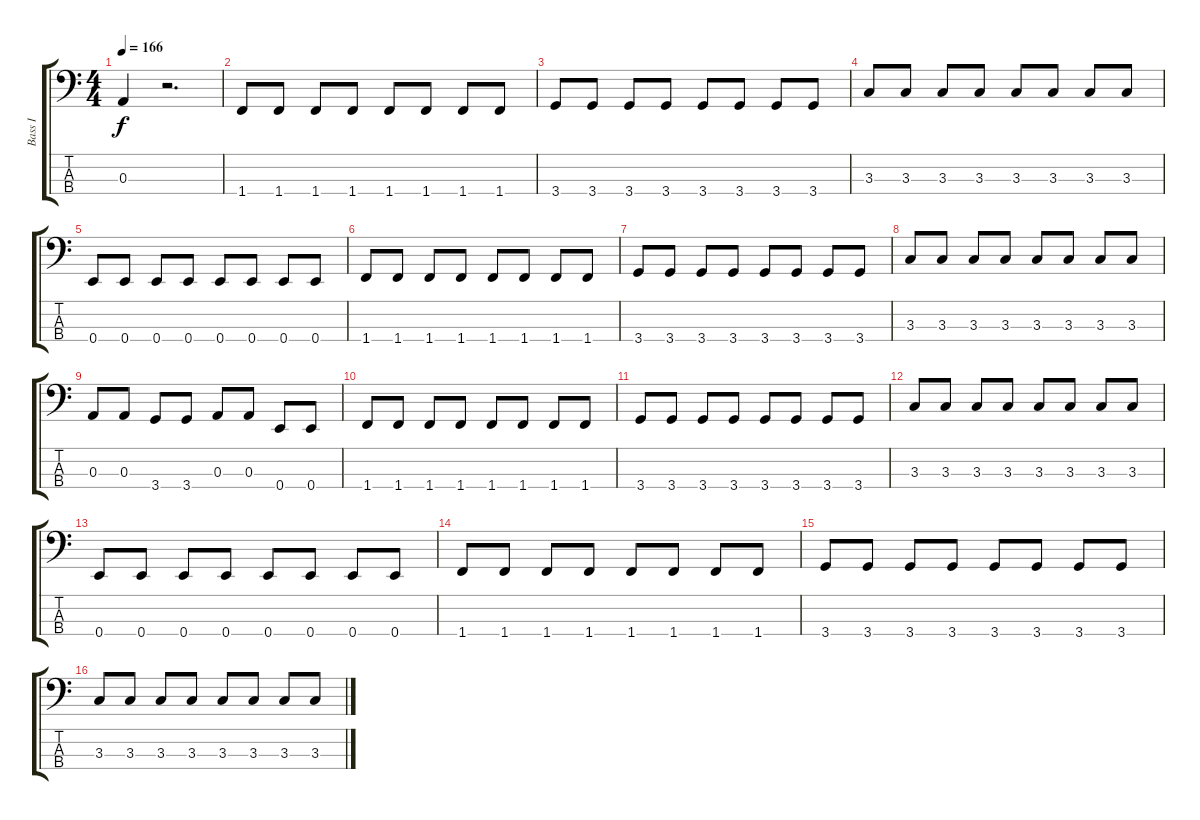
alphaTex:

\track ("Bass I" "Bass I") {instrument electricbassfinger}
\staff {score tabs}
\tuning (G2 D2 A1 E1) {hide}
\ts (4 4)
\tempo 166
\clef f4
\ks c
0.3.4{dy f} r.2{d} |
1.4.8 1.4.8 1.4.8 1.4.8 1.4.8 1.4.8 1.4.8 1.4.8 |
3.4.8 3.4.8 3.4.8 3.4.8 3.4.8 3.4.8 3.4.8 3.4.8 |
3.3.8 3.3.8 3.3.8 3.3.8 3.3.8 3.3.8 3.3.8 3.3.8 |
0.4.8 0.4.8 0.4.8 0.4.8 0.4.8 0.4.8 0.4.8 0.4.8 |
1.4.8 1.4.8 1.4.8 1.4.8 1.4.8 1.4.8 1.4.8 1.4.8 |
3.4.8 3.4.8 3.4.8 3.4.8 3.4.8 3.4.8 3.4.8 3.4.8 |
3.3.8 3.3.8 3.3.8 3.3.8 3.3.8 3.3.8 3.3.8 3.3.8 |
0.3.8 0.3.8 3.4.8 3.4.8 0.3.8 0.3.8 0.4.8 0.4.8 |
1.4.8 1.4.8 1.4.8 1.4.8 1.4.8 1.4.8 1.4.8 1.4.8 |
3.4.8 3.4.8 3.4.8 3.4.8 3.4.8 3.4.8 3.4.8 3.4.8 |
3.3.8 3.3.8 3.3.8 3.3.8 3.3.8 3.3.8 3.3.8 3.3.8 |
0.4.8 0.4.8 0.4.8 0.4.8 0.4.8 0.4.8 0.4.8 0.4.8 |
1.4.8 1.4.8 1.4.8 1.4.8 1.4.8 1.4.8 1.4.8 1.4.8 |
3.4.8 3.4.8 3.4.8 3.4.8 3.4.8 3.4.8 3.4.8 3.4.8 |
3.3.8 3.3.8 3.3.8 3.3.8 3.3.8 3.3.8 3.3.8 3.3.8
